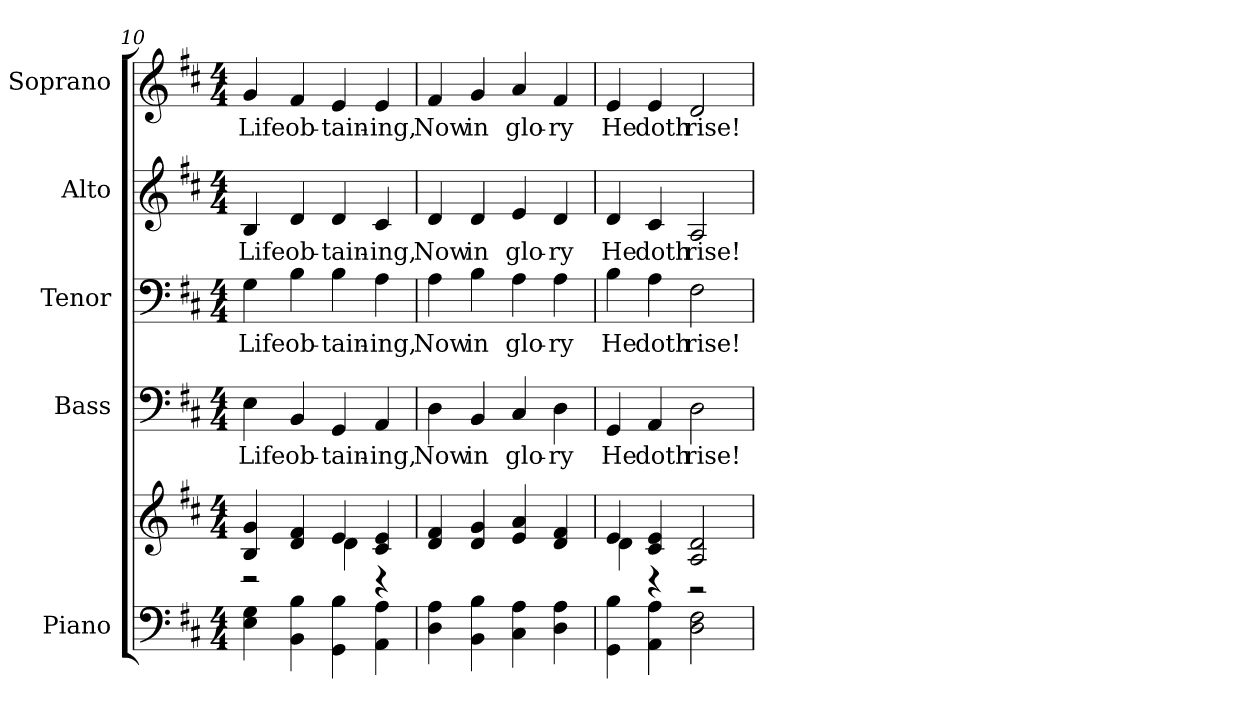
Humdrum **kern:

**kern	**kern	**kern	**text	**kern	**text	**kern	**text	**kern	**text
*part5	*part5	*part4	*part4	*part3	*part3	*part2	*part2	*part1	*part1
*staff6	*staff5	*staff4	*staff4	*staff3	*staff3	*staff2	*staff2	*staff1	*staff1
*I"Piano	*	*I"Bass	*	*I"Tenor	*	*I"Alto	*	*I"Soprano	*
*I'Pno.	*	*I'B.	*	*I'T.	*	*I'A.	*	*I'S.	*
*clefF4	*clefG2	*clefF4	*	*clefF4	*	*clefG2	*	*clefG2	*
*k[f#c#]	*k[f#c#]	*k[f#c#]	*	*k[f#c#]	*	*k[f#c#]	*	*k[f#c#]	*
*D:	*D:	*D:	*	*D:	*	*D:	*	*D:	*
*M4/4	*M4/4	*M4/4	*	*M4/4	*	*M4/4	*	*M4/4	*
=10	=10	=10	=10	=10	=10	=10	=10	=10	=10
*	*^	*	*	*	*	*	*	*	*
!	!	!	!	!LO:LY:b:color=#000000	!	!	!	!	!	!
!	!	!	!	!	!	!LO:LY:b:color=#000000	!	!	!	!
!	!	!	!	!	!	!	!	!LO:LY:b:color=#000000	!	!
!	!	!	!	!	!	!	!	!	!	!LO:LY:b:color=#000000
4Ei\ 4Gi	4Bi/ 4gi	2r	4Ei\	Life	4Gi\	Life	4Bi/	Life	4gi/	Life
!	!	!	!	!LO:LY:b:color=#000000	!	!	!	!	!	!
!	!	!	!	!	!	!LO:LY:b:color=#000000	!	!	!	!
!	!	!	!	!	!	!	!	!LO:LY:b:color=#000000	!	!
!	!	!	!	!	!	!	!	!	!	!LO:LY:b:color=#000000
4BBi\ 4Bi	4di/ 4f#i	.	4BBi/	ob-	4Bi\	ob-	4di/	ob-	4f#i/	ob-
!	!	!	!	!LO:LY:b:color=#000000	!	!	!	!	!	!
!	!	!	!	!	!	!LO:LY:b:color=#000000	!	!	!	!
!	!	!	!	!	!	!	!	!LO:LY:b:color=#000000	!	!
!	!	!	!	!	!	!	!	!	!	!LO:LY:b:color=#000000
4GGi\ 4Bi	4ei/	4di\	4GGi/	-tain-	4Bi\	-tain-	4di/	-tain-	4ei/	-tain-
!	!	!	!	!LO:LY:b:color=#000000	!	!	!	!	!	!
!	!	!	!	!	!	!LO:LY:b:color=#000000	!	!	!	!
!	!	!	!	!	!	!	!	!LO:LY:b:color=#000000	!	!
!	!	!	!	!	!	!	!	!	!	!LO:LY:b:color=#000000
4AAi\ 4Ai	4c#i/ 4ei	4r	4AAi/	-ing,	4Ai\	-ing,	4c#i/	-ing,	4ei/	-ing,
*	*v	*v	*	*	*	*	*	*	*	*
!!LO:PB:g=z
=11	=11	=11	=11	=11	=11	=11	=11	=11	=11
*	*^	*	*	*	*	*	*	*	*
!	!	!	!	!LO:LY:b:color=#000000	!	!	!	!	!	!
*	*v	*v	*	*	*	*	*	*	*	*
*	*^	*	*	*	*	*	*	*	*
!	!	!	!	!	!	!LO:LY:b:color=#000000	!	!	!	!
*	*v	*v	*	*	*	*	*	*	*	*
*	*^	*	*	*	*	*	*	*	*
!	!	!	!	!	!	!	!	!LO:LY:b:color=#000000	!	!
*	*v	*v	*	*	*	*	*	*	*	*
*	*^	*	*	*	*	*	*	*	*
!	!	!	!	!	!	!	!	!	!	!LO:LY:b:color=#000000
*	*v	*v	*	*	*	*	*	*	*	*
4Di\ 4Ai	4di/ 4f#i	4Di\	Now	4Ai\	Now	4di/	Now	4f#i/	Now
!	!	!	!LO:LY:b:color=#000000	!	!	!	!	!	!
!	!	!	!	!	!LO:LY:b:color=#000000	!	!	!	!
!	!	!	!	!	!	!	!LO:LY:b:color=#000000	!	!
!	!	!	!	!	!	!	!	!	!LO:LY:b:color=#000000
4BBi\ 4Bi	4di/ 4gi	4BBi/	in	4Bi\	in	4di/	in	4gi/	in
!	!	!	!LO:LY:b:color=#000000	!	!	!	!	!	!
!	!	!	!	!	!LO:LY:b:color=#000000	!	!	!	!
!	!	!	!	!	!	!	!LO:LY:b:color=#000000	!	!
!	!	!	!	!	!	!	!	!	!LO:LY:b:color=#000000
4C#i\ 4Ai	4ei/ 4ai	4C#i/	glo-	4Ai\	glo-	4ei/	glo-	4ai/	glo-
!	!	!	!LO:LY:b:color=#000000	!	!	!	!	!	!
!	!	!	!	!	!LO:LY:b:color=#000000	!	!	!	!
!	!	!	!	!	!	!	!LO:LY:b:color=#000000	!	!
!	!	!	!	!	!	!	!	!	!LO:LY:b:color=#000000
4Di\ 4Ai	4di/ 4f#i	4Di\	-ry	4Ai\	-ry	4di/	-ry	4f#i/	-ry
=12	=12	=12	=12	=12	=12	=12	=12	=12	=12
*	*^	*	*	*	*	*	*	*	*
!	!	!	!	!LO:LY:b:color=#000000	!	!	!	!	!	!
!	!	!	!	!	!	!LO:LY:b:color=#000000	!	!	!	!
!	!	!	!	!	!	!	!	!LO:LY:b:color=#000000	!	!
!	!	!	!	!	!	!	!	!	!	!LO:LY:b:color=#000000
4GGi\ 4Bi	4ei/	4di\	4GGi/	He	4Bi\	He	4di/	He	4ei/	He
!	!	!	!	!LO:LY:b:color=#000000	!	!	!	!	!	!
!	!	!	!	!	!	!LO:LY:b:color=#000000	!	!	!	!
!	!	!	!	!	!	!	!	!LO:LY:b:color=#000000	!	!
!	!	!	!	!	!	!	!	!	!	!LO:LY:b:color=#000000
4AAi\ 4Ai	4c#i/ 4ei	4r	4AAi/	doth	4Ai\	doth	4c#i/	doth	4ei/	doth
!	!	!	!	!LO:LY:b:color=#000000	!	!	!	!	!	!
!	!	!	!	!	!	!LO:LY:b:color=#000000	!	!	!	!
!	!	!	!	!	!	!	!	!LO:LY:b:color=#000000	!	!
!	!	!	!	!	!	!	!	!	!	!LO:LY:b:color=#000000
2Di\ 2F#i	2Ai/ 2di	2r	2Di\	rise!	2F#i\	rise!	2Ai/	rise!	2di/	rise!
*	*v	*v	*	*	*	*	*	*	*	*
=	=	=	=	=	=	=	=	=	=
*-	*-	*-	*-	*-	*-	*-	*-	*-	*-
